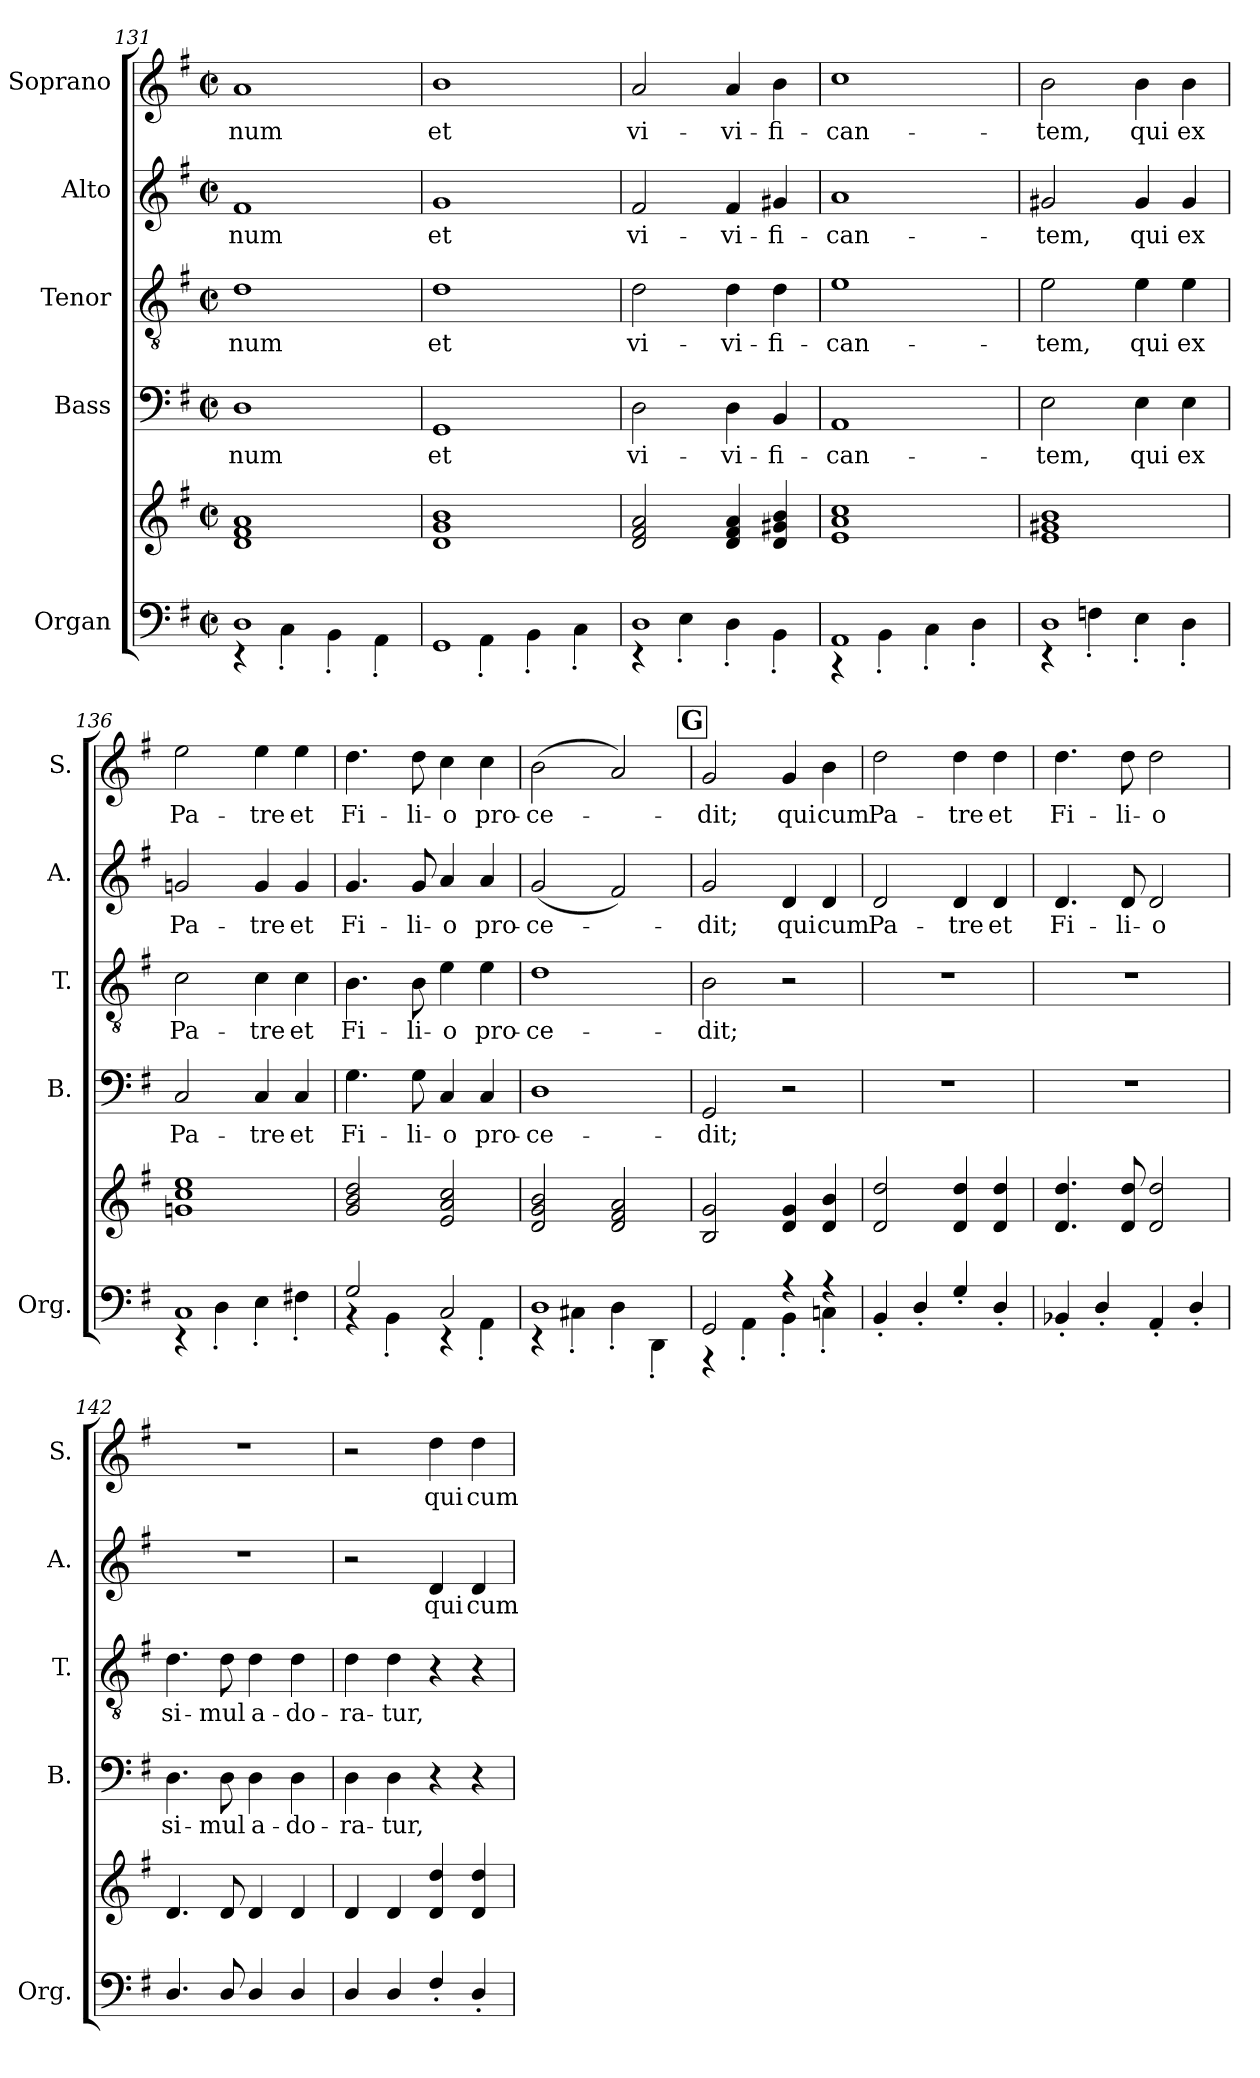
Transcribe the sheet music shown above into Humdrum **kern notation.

**kern	**kern	**kern	**text	**kern	**text	**kern	**text	**kern	**text
*part5	*part5	*part4	*part4	*part3	*part3	*part2	*part2	*part1	*part1
*staff6	*staff5	*staff4	*staff4	*staff3	*staff3	*staff2	*staff2	*staff1	*staff1
*I"Organ	*	*I"Bass	*	*I"Tenor	*	*I"Alto	*	*I"Soprano	*
*I'Org.	*	*I'B.	*	*I'T.	*	*I'A.	*	*I'S.	*
*clefF4	*clefG2	*clefF4	*	*clefGv2	*	*clefG2	*	*clefG2	*
*k[f#]	*k[f#]	*k[f#]	*	*k[f#]	*	*k[f#]	*	*k[f#]	*
*M2/2	*M2/2	*M2/2	*	*M2/2	*	*M2/2	*	*M2/2	*
*met(c|)	*met(c|)	*met(c|)	*	*met(c|)	*	*met(c|)	*	*met(c|)	*
=131	=131	=131	=131	=131	=131	=131	=131	=131	=131
*^	*	*	*	*	*	*	*	*	*
!	!	!	!	!LO:LY:b	!	!LO:LY:b	!	!LO:LY:b	!	!LO:LY:b
1D	4r	1d 1f# 1a	1D	-num	1d	-num	1f#	-num	1a	-num
.	4C'\	.	.	.	.	.	.	.	.	.
.	4BB'\	.	.	.	.	.	.	.	.	.
.	4AA'\	.	.	.	.	.	.	.	.	.
=132	=132	=132	=132	=132	=132	=132	=132	=132	=132	=132
!	!	!	!	!LO:LY:b	!	!LO:LY:b	!	!LO:LY:b	!	!LO:LY:b
1GG	4ryy	1d 1g 1b	1GG	et	1d	et	1g	et	1b	et
.	4AA'\	.	.	.	.	.	.	.	.	.
.	4BB'\	.	.	.	.	.	.	.	.	.
.	4C'\	.	.	.	.	.	.	.	.	.
!!LO:PB:g=z
=133	=133	=133	=133	=133	=133	=133	=133	=133	=133	=133
!	!	!	!	!LO:LY:b	!	!LO:LY:b	!	!LO:LY:b	!	!LO:LY:b
1D	4r	2d/ 2f#/ 2a/	2D\	vi-	2d\	vi-	2f#/	vi-	2a/	vi-
.	4E'\	.	.	.	.	.	.	.	.	.
!	!	!	!	!LO:LY:b	!	!LO:LY:b	!	!LO:LY:b	!	!LO:LY:b
.	4D'\	4d/ 4f#/ 4a/	4D\	-vi-	4d\	-vi-	4f#/	-vi-	4a/	-vi-
!	!	!	!	!LO:LY:b	!	!LO:LY:b	!	!LO:LY:b	!	!LO:LY:b
.	4BB'\	4d/ 4g#X/ 4b/	4BB/	-fi-	4d\	-fi-	4g#X/	-fi-	4b\	-fi-
=134	=134	=134	=134	=134	=134	=134	=134	=134	=134	=134
!	!	!	!	!LO:LY:b	!	!LO:LY:b	!	!LO:LY:b	!	!LO:LY:b
1AA	4r	1e 1a 1cc	1AA	-can-	1e	-can-	1a	-can-	1cc	-can-
.	4BB'\	.	.	.	.	.	.	.	.	.
.	4C'\	.	.	.	.	.	.	.	.	.
.	4D'\	.	.	.	.	.	.	.	.	.
=135	=135	=135	=135	=135	=135	=135	=135	=135	=135	=135
!	!	!	!	!LO:LY:b	!	!LO:LY:b	!	!LO:LY:b	!	!LO:LY:b
1D	4r	1e 1g#X 1b	2E\	-tem,	2e\	-tem,	2g#X/	-tem,	2b\	-tem,
.	4Fn'\	.	.	.	.	.	.	.	.	.
!	!	!	!	!LO:LY:b	!	!LO:LY:b	!	!LO:LY:b	!	!LO:LY:b
.	4E'\	.	4E\	qui	4e\	qui	4g#/	qui	4b\	qui
!	!	!	!	!LO:LY:b	!	!LO:LY:b	!	!LO:LY:b	!	!LO:LY:b
.	4D'\	.	4E\	ex	4e\	ex	4g#/	ex	4b\	ex
=136	=136	=136	=136	=136	=136	=136	=136	=136	=136	=136
!	!	!	!	!LO:LY:b	!	!LO:LY:b	!	!LO:LY:b	!	!LO:LY:b
1C	4r	1gn 1cc 1ee	2C/	Pa-	2c\	Pa-	2gn/	Pa-	2ee\	Pa-
.	4D'\	.	.	.	.	.	.	.	.	.
!	!	!	!	!LO:LY:b	!	!LO:LY:b	!	!LO:LY:b	!	!LO:LY:b
.	4E'\	.	4C/	-tre	4c\	-tre	4g/	-tre	4ee\	-tre
!	!	!	!	!LO:LY:b	!	!LO:LY:b	!	!LO:LY:b	!	!LO:LY:b
.	4F#X'\	.	4C/	et	4c\	et	4g/	et	4ee\	et
=137	=137	=137	=137	=137	=137	=137	=137	=137	=137	=137
!	!	!	!	!LO:LY:b	!	!LO:LY:b	!	!LO:LY:b	!	!LO:LY:b
2G/	4r	2g/ 2b/ 2dd/	4.G\	Fi-	4.B\	Fi-	4.g/	Fi-	4.dd\	Fi-
.	4BB'\	.	.	.	.	.	.	.	.	.
!	!	!	!	!LO:LY:b	!	!LO:LY:b	!	!LO:LY:b	!	!LO:LY:b
.	.	.	8G\	-li-	8B\	-li-	8g/	-li-	8dd\	-li-
!	!	!	!	!LO:LY:b	!	!LO:LY:b	!	!LO:LY:b	!	!LO:LY:b
2C/	4r	2e/ 2a/ 2cc/	4C/	-o	4e\	-o	4a/	-o	4cc\	-o
!	!	!	!	!LO:LY:b	!	!LO:LY:b	!	!LO:LY:b	!	!LO:LY:b
.	4AA'\	.	4C/	pro-	4e\	pro-	4a/	pro-	4cc\	pro-
=138	=138	=138	=138	=138	=138	=138	=138	=138	=138	=138
!	!	!	!	!LO:LY:b	!	!LO:LY:b	!	!LO:LY:b	!	!LO:LY:b
1D	4r	2d/ 2g/ 2b/	1D	-ce-	1d	-ce-	(<2g/	-ce-	(>2b\	-ce-
.	4C#X'\	.	.	.	.	.	.	.	.	.
.	4D'\	2d/ 2f#/ 2a/	.	.	.	.	2f#/)	.	2a/)	.
.	4DD'\	.	.	.	.	.	.	.	.	.
!!LO:REH:place=s1:a:B:t=G
=139	=139	=139	=139	=139	=139	=139	=139	=139	=139	=139
!	!	!	!	!LO:LY:b	!	!LO:LY:b	!	!LO:LY:b	!	!LO:LY:b
2GG/	4r	2B/ 2g/	2GG/	-dit;	2B\	-dit;	2g/	-dit;	2g/	-dit;
.	4AA'\	.	.	.	.	.	.	.	.	.
!	!	!	!	!	!	!	!	!LO:LY:b	!	!LO:LY:b
4r	4BB'\	4d/ 4g/	2r	.	2r	.	4d/	qui	4g/	qui
!	!	!	!	!	!	!	!	!LO:LY:b	!	!LO:LY:b
4r	4Cn'\	4d/ 4b/	.	.	.	.	4d/	cum	4b\	cum
=140	=140	=140	=140	=140	=140	=140	=140	=140	=140	=140
!	!	!	!	!	!	!	!	!LO:LY:b	!	!LO:LY:b
*v	*v	*	*	*	*	*	*	*	*	*
4BB'/	2d/ 2dd/	1r	.	1r	.	2d/	Pa-	2dd\	Pa-
4D'/	.	.	.	.	.	.	.	.	.
!	!	!	!	!	!	!	!LO:LY:b	!	!LO:LY:b
4G'/	4d/ 4dd/	.	.	.	.	4d/	-tre	4dd\	-tre
!	!	!	!	!	!	!	!LO:LY:b	!	!LO:LY:b
4D'/	4d/ 4dd/	.	.	.	.	4d/	et	4dd\	et
!!LO:LB:g=z
=141	=141	=141	=141	=141	=141	=141	=141	=141	=141
!	!	!	!	!	!	!	!LO:LY:b	!	!LO:LY:b
4BB-X'/	4.d/ 4.dd/	1r	.	1r	.	4.d/	Fi-	4.dd\	Fi-
4D'/	.	.	.	.	.	.	.	.	.
!	!	!	!	!	!	!	!LO:LY:b	!	!LO:LY:b
.	8d/ 8dd/	.	.	.	.	8d/	-li-	8dd\	-li-
!	!	!	!	!	!	!	!LO:LY:b	!	!LO:LY:b
4AA'/	2d/ 2dd/	.	.	.	.	2d/	-o	2dd\	-o
4D'/	.	.	.	.	.	.	.	.	.
=142	=142	=142	=142	=142	=142	=142	=142	=142	=142
!	!	!	!LO:LY:b	!	!LO:LY:b	!	!	!	!
4.D/	4.d/	4.D\	si-	4.d\	si-	1r	.	1r	.
!	!	!	!LO:LY:b	!	!LO:LY:b	!	!	!	!
8D/	8d/	8D\	-mul	8d\	-mul	.	.	.	.
!	!	!	!LO:LY:b	!	!LO:LY:b	!	!	!	!
4D/	4d/	4D\	a-	4d\	a-	.	.	.	.
!	!	!	!LO:LY:b	!	!LO:LY:b	!	!	!	!
4D/	4d/	4D\	-do-	4d\	-do-	.	.	.	.
=143	=143	=143	=143	=143	=143	=143	=143	=143	=143
!	!	!	!LO:LY:b	!	!LO:LY:b	!	!	!	!
4D/	4d/	4D\	-ra-	4d\	-ra-	2r	.	2r	.
!	!	!	!LO:LY:b	!	!LO:LY:b	!	!	!	!
4D/	4d/	4D\	-tur,	4d\	-tur,	.	.	.	.
!	!	!	!	!	!	!	!LO:LY:b	!	!LO:LY:b
4F#'/	4d/ 4dd/	4r	.	4r	.	4d/	qui	4dd\	qui
!	!	!	!	!	!	!	!LO:LY:b	!	!LO:LY:b
4D'/	4d/ 4dd/	4r	.	4r	.	4d/	cum	4dd\	cum
=	=	=	=	=	=	=	=	=	=
*-	*-	*-	*-	*-	*-	*-	*-	*-	*-
